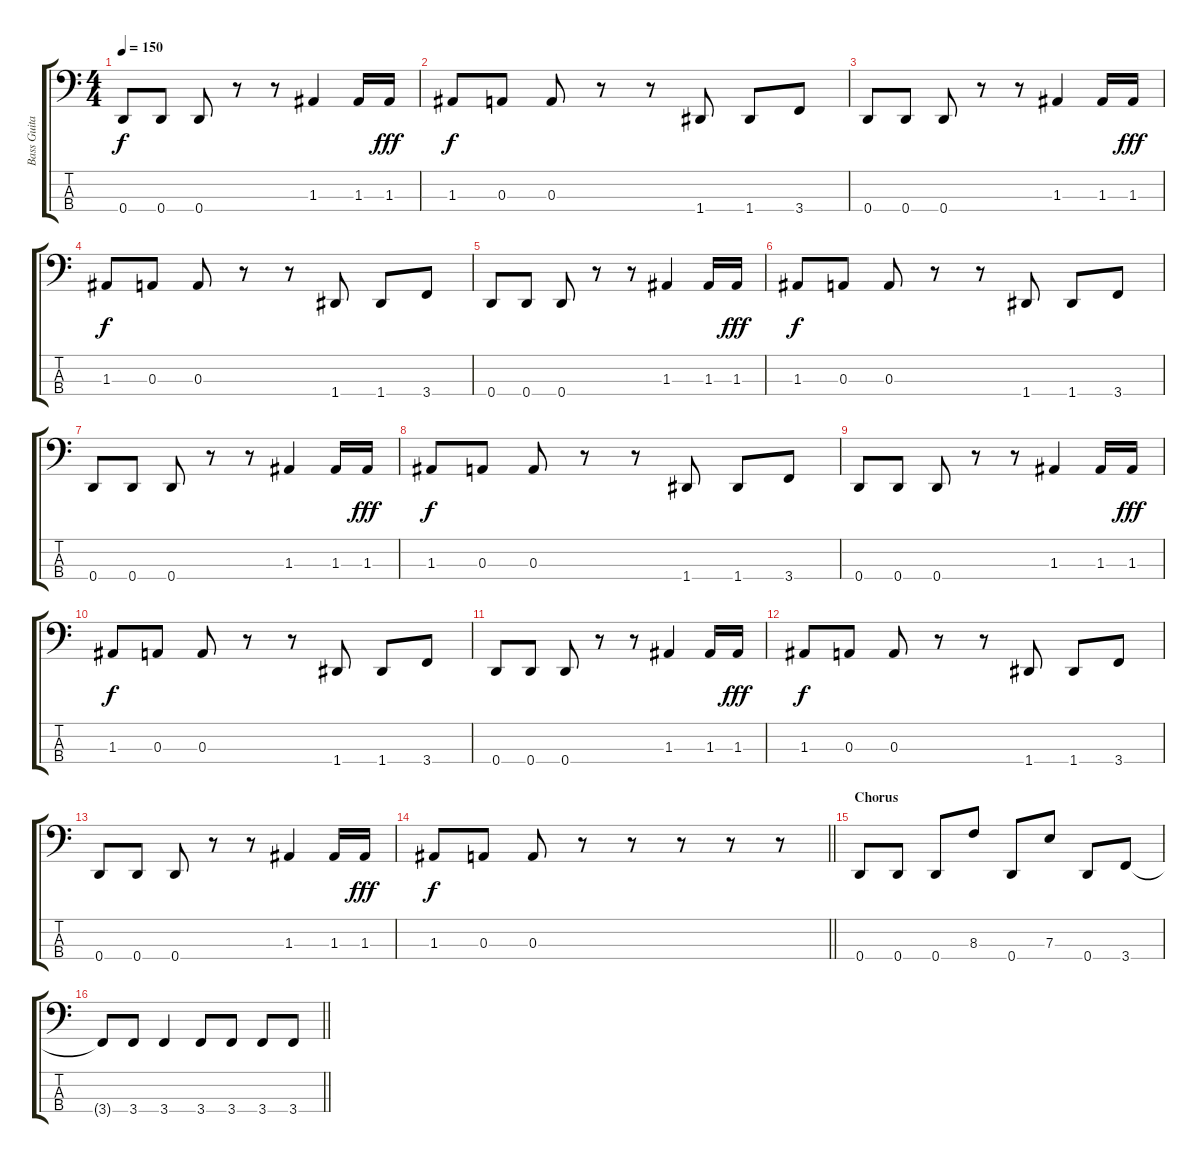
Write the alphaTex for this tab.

\track ("Bass Guitar - Pheonix" "Bass Guita") {instrument electricbassfinger}
\staff {score tabs}
\tuning (G2 D2 A1 D1) {hide}
\ts (4 4)
\tempo 150
\clef f4
\ks c
0.4.8{dy f} 0.4.8 0.4.8 r.8 r.8 1.3.4 1.3.16 1.3.16{dy fff} |
1.3.8{dy f} 0.3.8 0.3.8 r.8 r.8 1.4.8 1.4.8 3.4.8 |
0.4.8 0.4.8 0.4.8 r.8 r.8 1.3.4 1.3.16 1.3.16{dy fff} |
1.3.8{dy f} 0.3.8 0.3.8 r.8 r.8 1.4.8 1.4.8 3.4.8 |
0.4.8 0.4.8 0.4.8 r.8 r.8 1.3.4 1.3.16 1.3.16{dy fff} |
1.3.8{dy f} 0.3.8 0.3.8 r.8 r.8 1.4.8 1.4.8 3.4.8 |
0.4.8 0.4.8 0.4.8 r.8 r.8 1.3.4 1.3.16 1.3.16{dy fff} |
1.3.8{dy f} 0.3.8 0.3.8 r.8 r.8 1.4.8 1.4.8 3.4.8 |
0.4.8 0.4.8 0.4.8 r.8 r.8 1.3.4 1.3.16 1.3.16{dy fff} |
1.3.8{dy f} 0.3.8 0.3.8 r.8 r.8 1.4.8 1.4.8 3.4.8 |
0.4.8 0.4.8 0.4.8 r.8 r.8 1.3.4 1.3.16 1.3.16{dy fff} |
1.3.8{dy f} 0.3.8 0.3.8 r.8 r.8 1.4.8 1.4.8 3.4.8 |
0.4.8 0.4.8 0.4.8 r.8 r.8 1.3.4 1.3.16 1.3.16{dy fff} |
\barLineRight lightlight
1.3.8{dy f} 0.3.8 0.3.8 r.8 r.8 r.8 r.8 r.8 |
\section ("" "Chorus")
0.4.8 0.4.8 0.4.8 8.3.8 0.4.8 7.3.8 0.4.8 3.4.8 |
\barLineRight lightlight
3.4{t}.8 3.4.8 3.4.4 3.4.8 3.4.8 3.4.8 3.4.8
